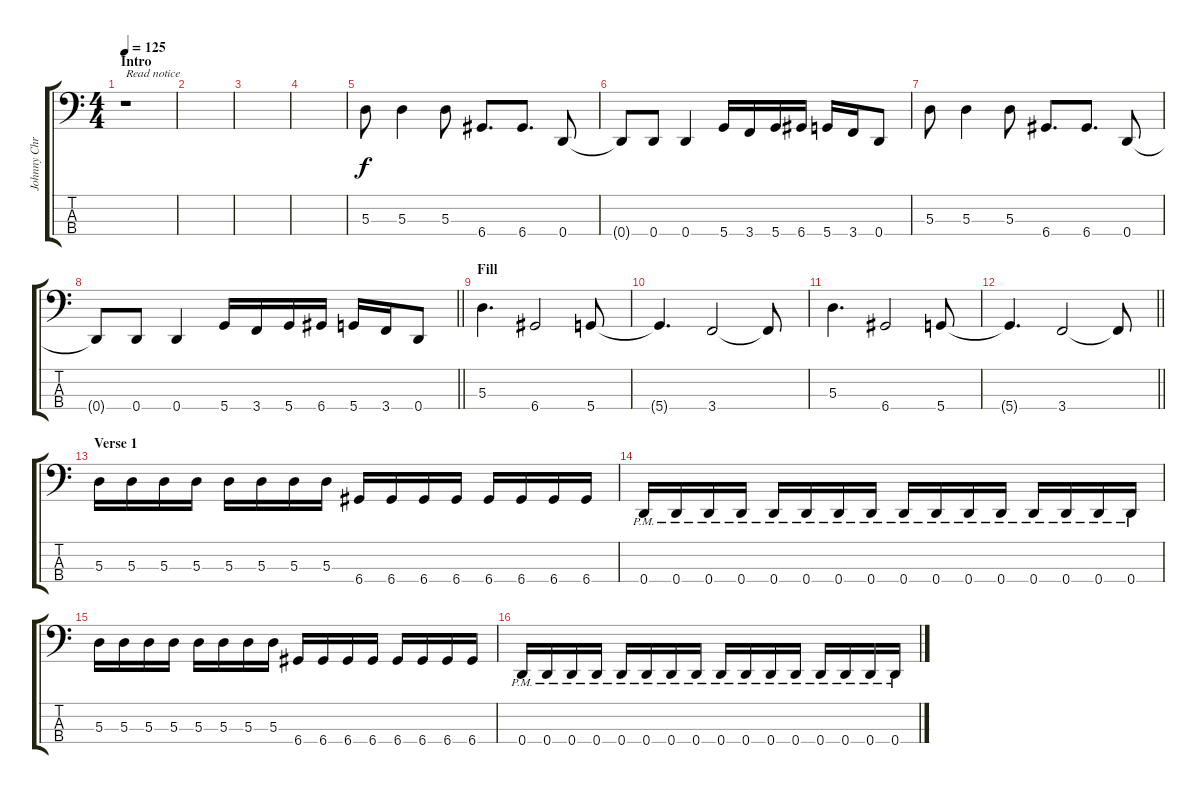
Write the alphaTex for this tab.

\track ("Johnny Christ" "Johnny Chr") {instrument electricbasspick}
\staff {score tabs}
\tuning (G2 D2 A1 D1) {hide}
\ts (4 4)
\section ("" "Intro")
\tempo 125
\clef f4
\ks c
r.1{txt "Read notice" dy f instrument electricbasspick} |
|
|
|
5.3.8 5.3.4 5.3.8 6.4.8{d} 6.4.8{d} 0.4.8 |
0.4{t}.8 0.4.8 0.4.4 5.4.16 3.4.16 5.4.16 6.4.16 5.4.16 3.4.16 0.4.8 |
5.3.8 5.3.4 5.3.8 6.4.8{d} 6.4.8{d} 0.4.8 |
\barLineRight lightlight
0.4{t}.8 0.4.8 0.4.4 5.4.16 3.4.16 5.4.16 6.4.16 5.4.16 3.4.16 0.4.8 |
\section ("" "Fill")
5.3.4{d} 6.4.2 5.4.8 |
5.4{t}.4{d} 3.4.2 3.4{t}.8 |
5.3.4{d} 6.4.2 5.4.8 |
\barLineRight lightlight
5.4{t}.4{d} 3.4.2 3.4{t}.8 |
\section ("" "Verse 1")
5.3.16 5.3.16 5.3.16 5.3.16 5.3.16 5.3.16 5.3.16 5.3.16 6.4.16 6.4.16 6.4.16 6.4.16 6.4.16 6.4.16 6.4.16 6.4.16 |
0.4{pm}.16 0.4{pm}.16 0.4{pm}.16 0.4{pm}.16 0.4{pm}.16 0.4{pm}.16 0.4{pm}.16 0.4{pm}.16 0.4{pm}.16 0.4{pm}.16 0.4{pm}.16 0.4{pm}.16 0.4{pm}.16 0.4{pm}.16 0.4{pm}.16 0.4{pm}.16 |
5.3.16 5.3.16 5.3.16 5.3.16 5.3.16 5.3.16 5.3.16 5.3.16 6.4.16 6.4.16 6.4.16 6.4.16 6.4.16 6.4.16 6.4.16 6.4.16 |
0.4{pm}.16 0.4{pm}.16 0.4{pm}.16 0.4{pm}.16 0.4{pm}.16 0.4{pm}.16 0.4{pm}.16 0.4{pm}.16 0.4{pm}.16 0.4{pm}.16 0.4{pm}.16 0.4{pm}.16 0.4{pm}.16 0.4{pm}.16 0.4{pm}.16 0.4{pm}.16
